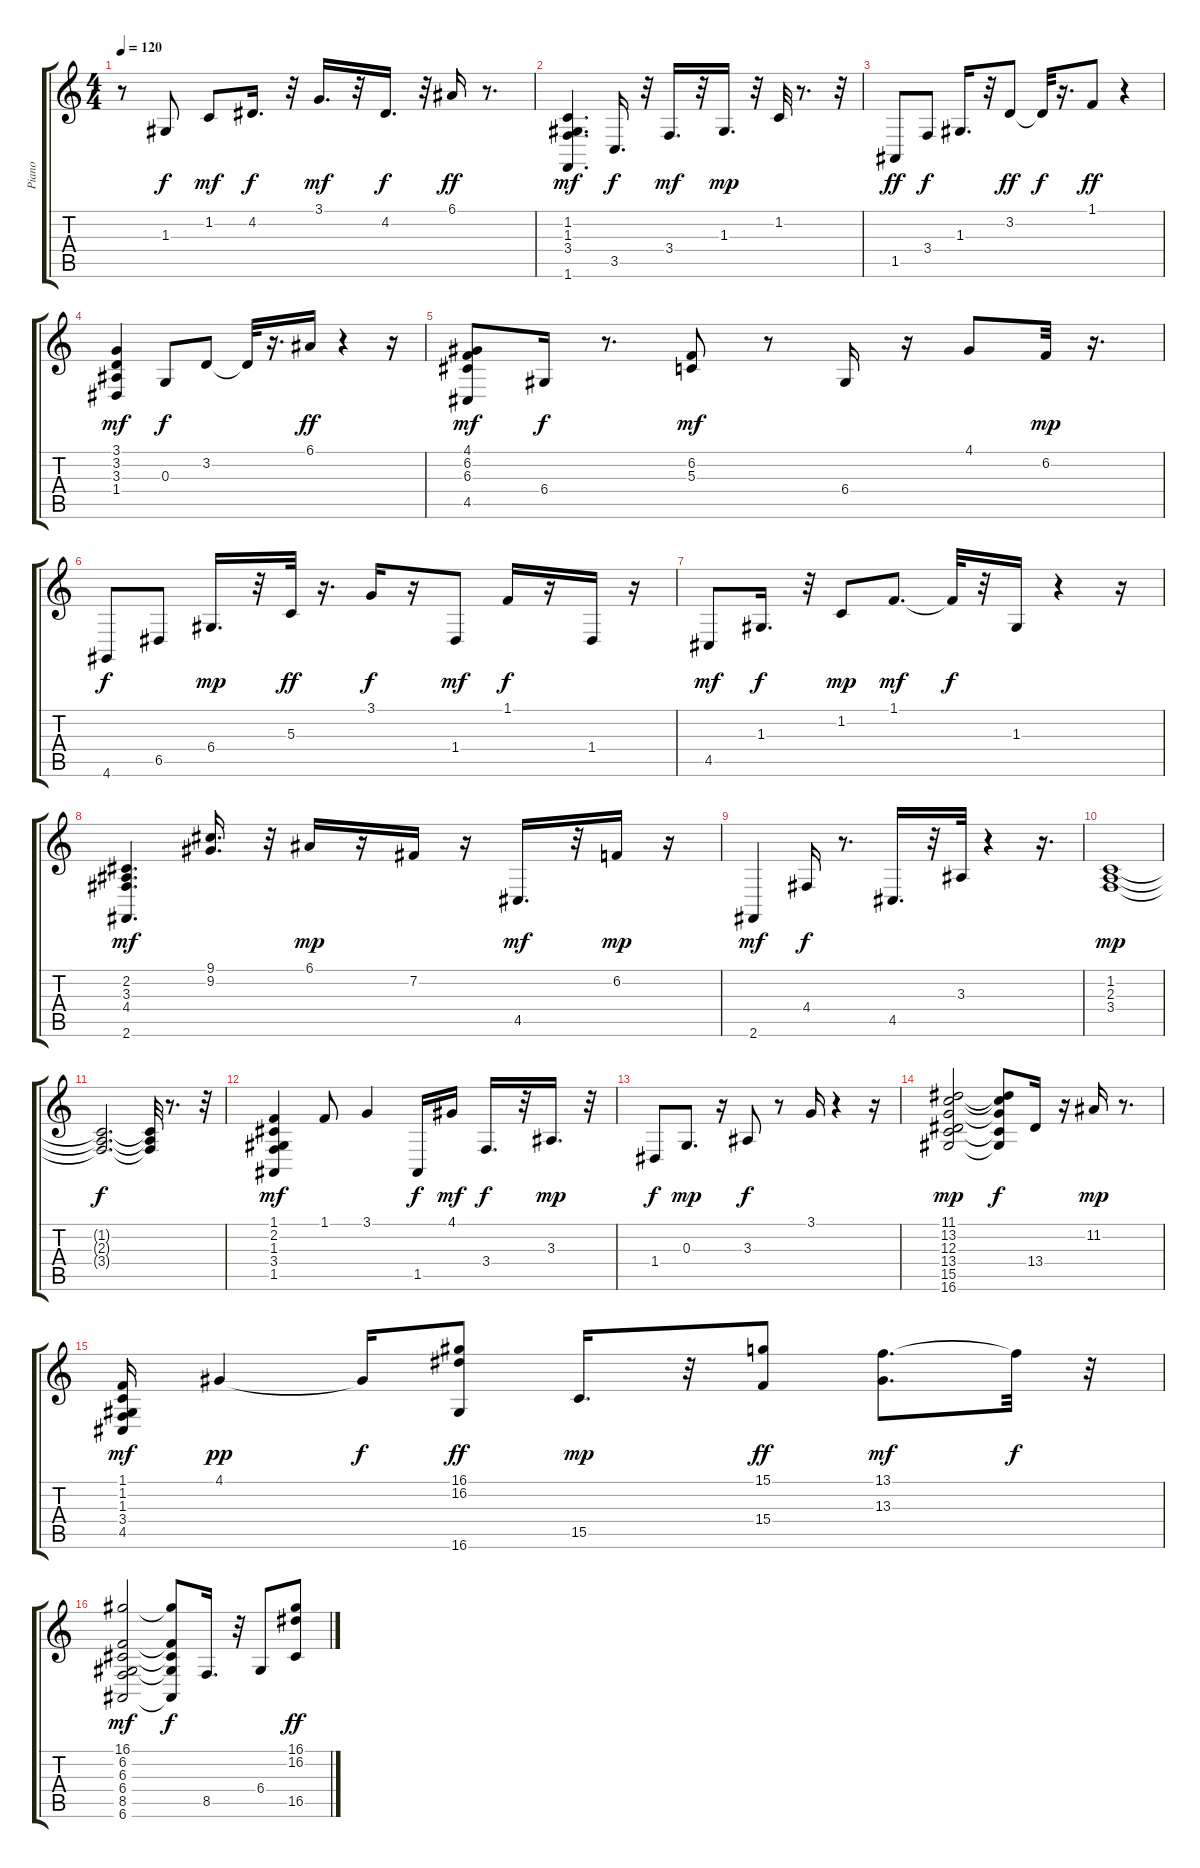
\track ("Piano" "Piano") {instrument electricpiano2}
\staff {score tabs}
\tuning (E4 B3 G3 D3 A2 E2) {hide}
\ts (4 4)
\tempo 120
\clef g2
\ks c
r.8{dy mp} 1.3.8{dy f} 1.2.8{dy mf} 4.2.16{d dy f} r.32 3.1.16{d dy mf} r.32 4.2.16{d dy f} r.32 6.1.16{dy ff} r.8{d} |
(1.2 1.3 3.4 1.6).4{d dy mf} 3.5.16{d dy f} r.32 3.4.16{d dy mf} r.32 1.3.16{d dy mp} r.32 1.2.32 r.8{d} r.32 |
1.5.8{dy ff} 3.4.8{dy f} 1.3.16{d} r.32 3.2.8{dy ff} 3.2{t}.32{dy f} r.16{d} 1.1.8{dy ff} r.4 |
(3.1 3.2 3.3 1.4).4{dy mf} 0.3.8{dy f} 3.2.8 3.2{t}.32 r.16{d} 6.1.16{dy ff} r.4 r.16 |
(4.1 6.2 6.3 4.5).8{dy mf} 6.4.16{dy f} r.8{d} (6.2 5.3).8{dy mf} r.8 6.4.16 r.16 4.1.8 6.2.32{dy mp} r.16{d} |
4.6.8{dy f} 6.5.8 6.4.16{d dy mp} r.32 5.3.32{dy ff} r.16{d} 3.1.16{dy f} r.16 1.4.8{dy mf} 1.1.16{dy f} r.16 1.4.16 r.16 |
4.5.8{dy mf} 1.3.16{d dy f} r.32 1.2.8{dy mp} 1.1.8{d dy mf} 1.1{t}.32{dy f} r.32 1.3.16 r.4 r.16 |
(2.2 3.3 4.4 2.6).4{d dy mf} (9.1 9.2).16{d} r.32 6.1.16{dy mp} r.16 7.2.16 r.16 4.5.16{d dy mf} r.32 6.2.16{dy mp} r.16 |
2.6.4{dy mf} 4.4.16{dy f} r.8{d} 4.5.16{d} r.32 3.3.32 r.4 r.16{d} |
(1.2 2.3 3.4).1{dy mp} |
(1.2{t} 2.3{t} 3.4{t}).2{d dy f} (1.2{t} 2.3{t} 3.4{t}).32 r.8{d} r.32 |
(1.1 2.2 1.3 3.4 1.5).4{dy mf} 1.1.8 3.1.4 1.5.16{dy f} 4.1.16{dy mf} 3.4.16{d dy f} r.32 3.3.16{d dy mp} r.32 |
1.4.8{dy f} 0.3.8{d dy mp} r.16 3.3.8{dy f} r.8 3.1.16 r.4 r.16 |
(11.1 13.2 12.3 13.4 15.5 16.6).2{dy mp} (11.1{t} 13.2{t} 12.3{t} 15.5{t} 16.6{t}).8{dy f} 13.4.16 r.16 11.2.16{dy mp} r.8{d} |
(1.1 1.2 1.3 3.4 4.5).16{dy mf} 4.1.4{dy pp} 4.1{t}.16{dy f} (16.1 16.2 16.6).8{dy ff} 15.5.16{d dy mp} r.32 (15.1 15.4).8{dy ff} (13.1 13.3).8{d dy mf} 13.1{t}.32{dy f} r.32 |
(16.1 6.2 6.3 6.4 8.5 6.6).2{dy mf} (16.1{t} 6.2{t} 6.3{t} 6.4{t} 6.6{t}).8{dy f} 8.5.16{d} r.32 6.4.8 (16.1 16.2 16.5).8{dy ff}
